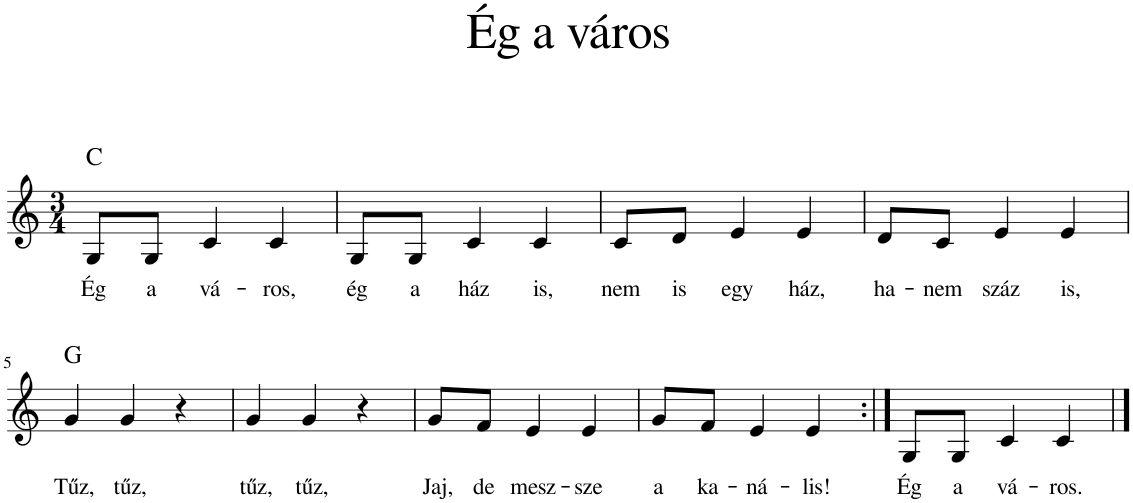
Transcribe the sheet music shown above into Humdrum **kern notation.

**kern	**text	**harte
*part1	*part1	*part1
*staff1	*staff1	*
*I"Piano	*	*
*I'Pno	*	*
*clefG2	*	*
*k[]	*	*
*M3/4	*	*
=1	=1	=1
!	!LO:LY:b	!
8G/L	Ég	C:maj
!	!LO:LY:b	!
8G/J	a	.
!	!LO:LY:b	!
4c/	vá-	.
!	!LO:LY:b	!
4c/	-ros,	.
=2	=2	=2
!	!LO:LY:b	!
8G/L	ég	.
!	!LO:LY:b	!
8G/J	a	.
!	!LO:LY:b	!
4c/	ház	.
!	!LO:LY:b	!
4c/	is,	.
=3	=3	=3
!	!LO:LY:b	!
8c/L	nem	.
!	!LO:LY:b	!
8d/J	is	.
!	!LO:LY:b	!
4e/	egy	.
!	!LO:LY:b	!
4e/	ház,	.
=4	=4	=4
!	!LO:LY:b	!
8d/L	ha-	.
!	!LO:LY:b	!
8c/J	-nem	.
!	!LO:LY:b	!
4e/	száz	.
!	!LO:LY:b	!
4e/	is,	.
!!LO:LB:g=z
=5	=5	=5
!	!LO:LY:b	!
4g/	Tűz,	G:maj
!	!LO:LY:b	!
4g/	tűz,	.
4r	.	.
=6	=6	=6
!	!LO:LY:b	!
4g/	tűz,	.
!	!LO:LY:b	!
4g/	tűz,	.
4r	.	.
=7	=7	=7
!	!LO:LY:b	!
8g/L	Jaj,	.
!	!LO:LY:b	!
8f/J	de	.
!	!LO:LY:b	!
4e/	mesz-	.
!	!LO:LY:b	!
4e/	-sze	.
=8	=8	=8
!	!LO:LY:b	!
8g/L	a	.
!	!LO:LY:b	!
8f/J	ka-	.
!	!LO:LY:b	!
4e/	-ná-	.
!	!LO:LY:b	!
4e/	-lis!	.
=9:|!	=9:|!	=9:|!
!	!LO:LY:b	!
8G/L	Ég	.
!	!LO:LY:b	!
8G/J	a	.
!	!LO:LY:b	!
4c/	vá-	.
!	!LO:LY:b	!
4c/	-ros.	.
==	==	==
*-	*-	*-
